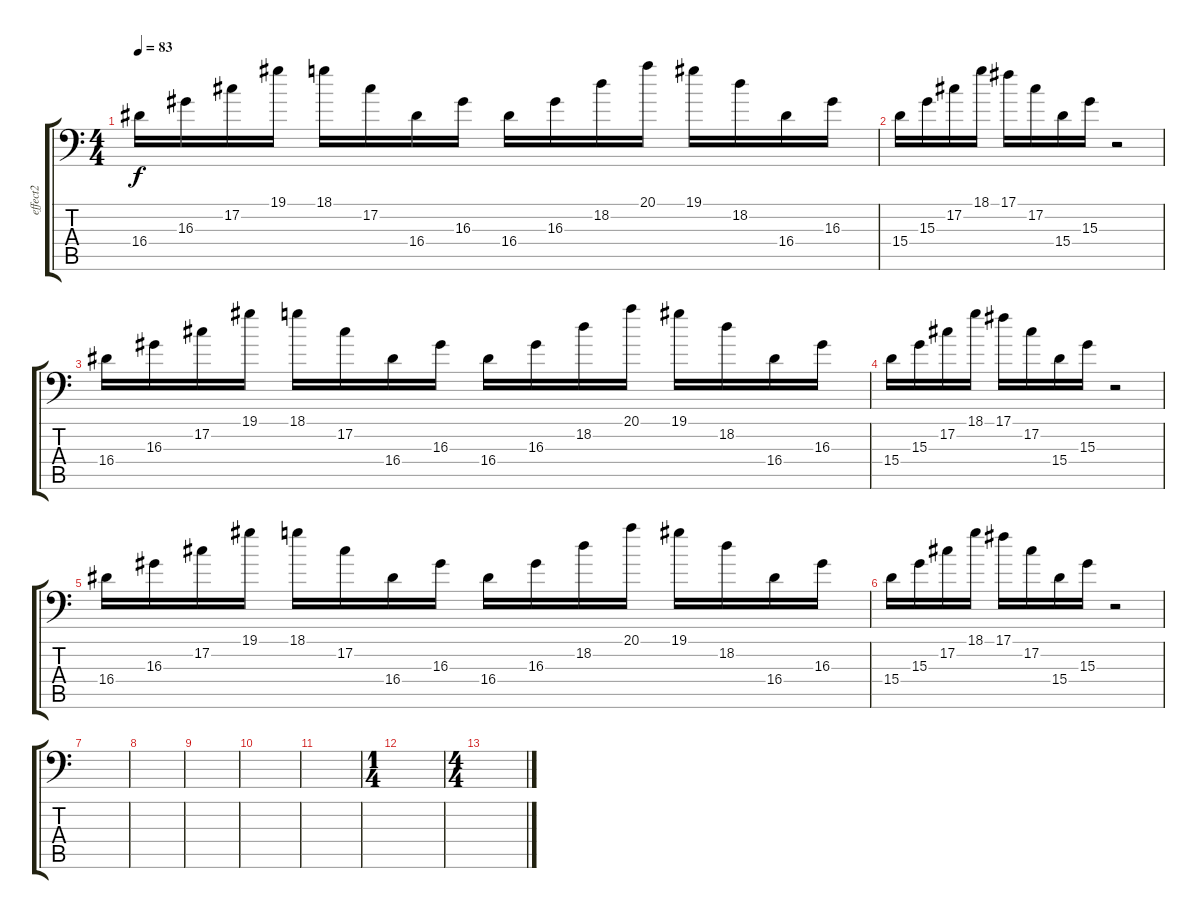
\track ("effect2" "effect2") {instrument pizzicatostrings}
\staff {score tabs}
\tuning (Db4 Ab3 E3 B2 E2 A1) {hide}
\ts (4 4)
\tempo 83
\clef f4
\ks c
16.4.16{dy f instrument pizzicatostrings} 16.3.16 17.2.16 19.1.16 18.1.16 17.2.16 16.4.16 16.3.16 16.4.16 16.3.16 18.2.16 20.1.16 19.1.16 18.2.16 16.4.16 16.3.16 |
15.4.16 15.3.16 17.2.16 18.1.16 17.1.16 17.2.16 15.4.16 15.3.16 r.2 |
16.4.16{instrument pizzicatostrings} 16.3.16 17.2.16 19.1.16 18.1.16 17.2.16 16.4.16 16.3.16 16.4.16 16.3.16 18.2.16 20.1.16 19.1.16 18.2.16 16.4.16 16.3.16 |
15.4.16 15.3.16 17.2.16 18.1.16 17.1.16 17.2.16 15.4.16 15.3.16 r.2 |
16.4.16{instrument pizzicatostrings} 16.3.16 17.2.16 19.1.16 18.1.16 17.2.16 16.4.16 16.3.16 16.4.16 16.3.16 18.2.16 20.1.16 19.1.16 18.2.16 16.4.16 16.3.16 |
15.4.16 15.3.16 17.2.16 18.1.16 17.1.16 17.2.16 15.4.16 15.3.16 r.2 |
|
|
|
|
|
\ts (1 4)
|
\ts (4 4)
